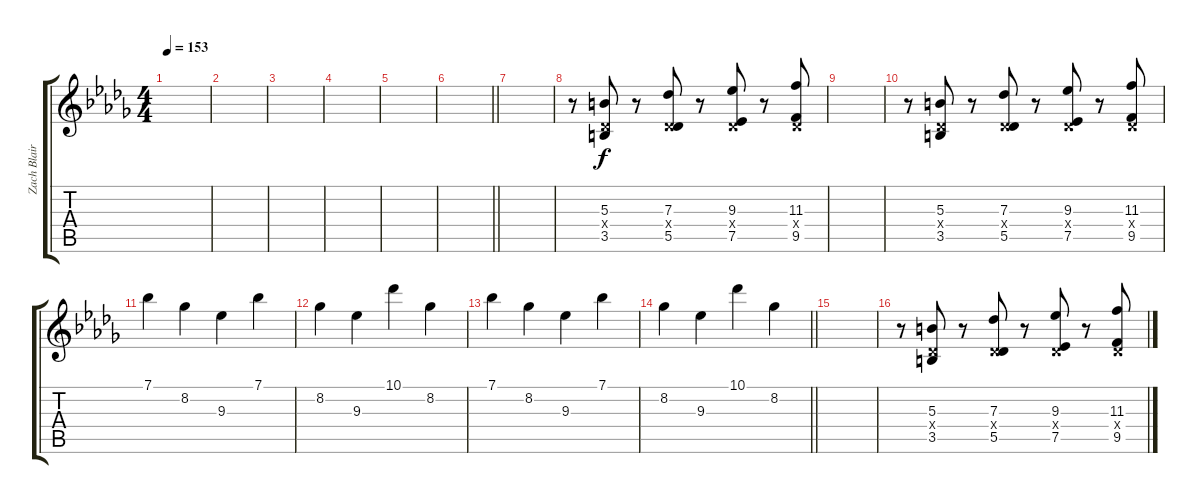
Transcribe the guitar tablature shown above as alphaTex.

\track ("Zach Blair 2" "Zach Blair") {instrument distortionguitar}
\staff {score tabs}
\tuning (Eb4 Bb3 Gb3 Db3 Ab2 Eb2) {hide}
\ts (4 4)
\tempo 153
\clef g2
\ks db
|
|
|
|
|
\barLineRight lightlight
|
|
r.8 (5.3 0.4{x} 3.5).8 r.8 (7.3 0.4{x} 5.5).8 r.8 (9.3 0.4{x} 7.5).8 r.8 (11.3 0.4{x} 9.5).8 |
|
r.8 (5.3 0.4{x} 3.5).8 r.8 (7.3 0.4{x} 5.5).8 r.8 (9.3 0.4{x} 7.5).8 r.8 (11.3 0.4{x} 9.5).8 |
7.1.4 8.2.4 9.3.4 7.1.4 |
8.2.4 9.3.4 10.1.4 8.2.4 |
7.1.4 8.2.4 9.3.4 7.1.4 |
\barLineRight lightlight
8.2.4 9.3.4 10.1.4 8.2.4 |
|
r.8 (5.3 0.4{x} 3.5).8 r.8 (7.3 0.4{x} 5.5).8 r.8 (9.3 0.4{x} 7.5).8 r.8 (11.3 0.4{x} 9.5).8
